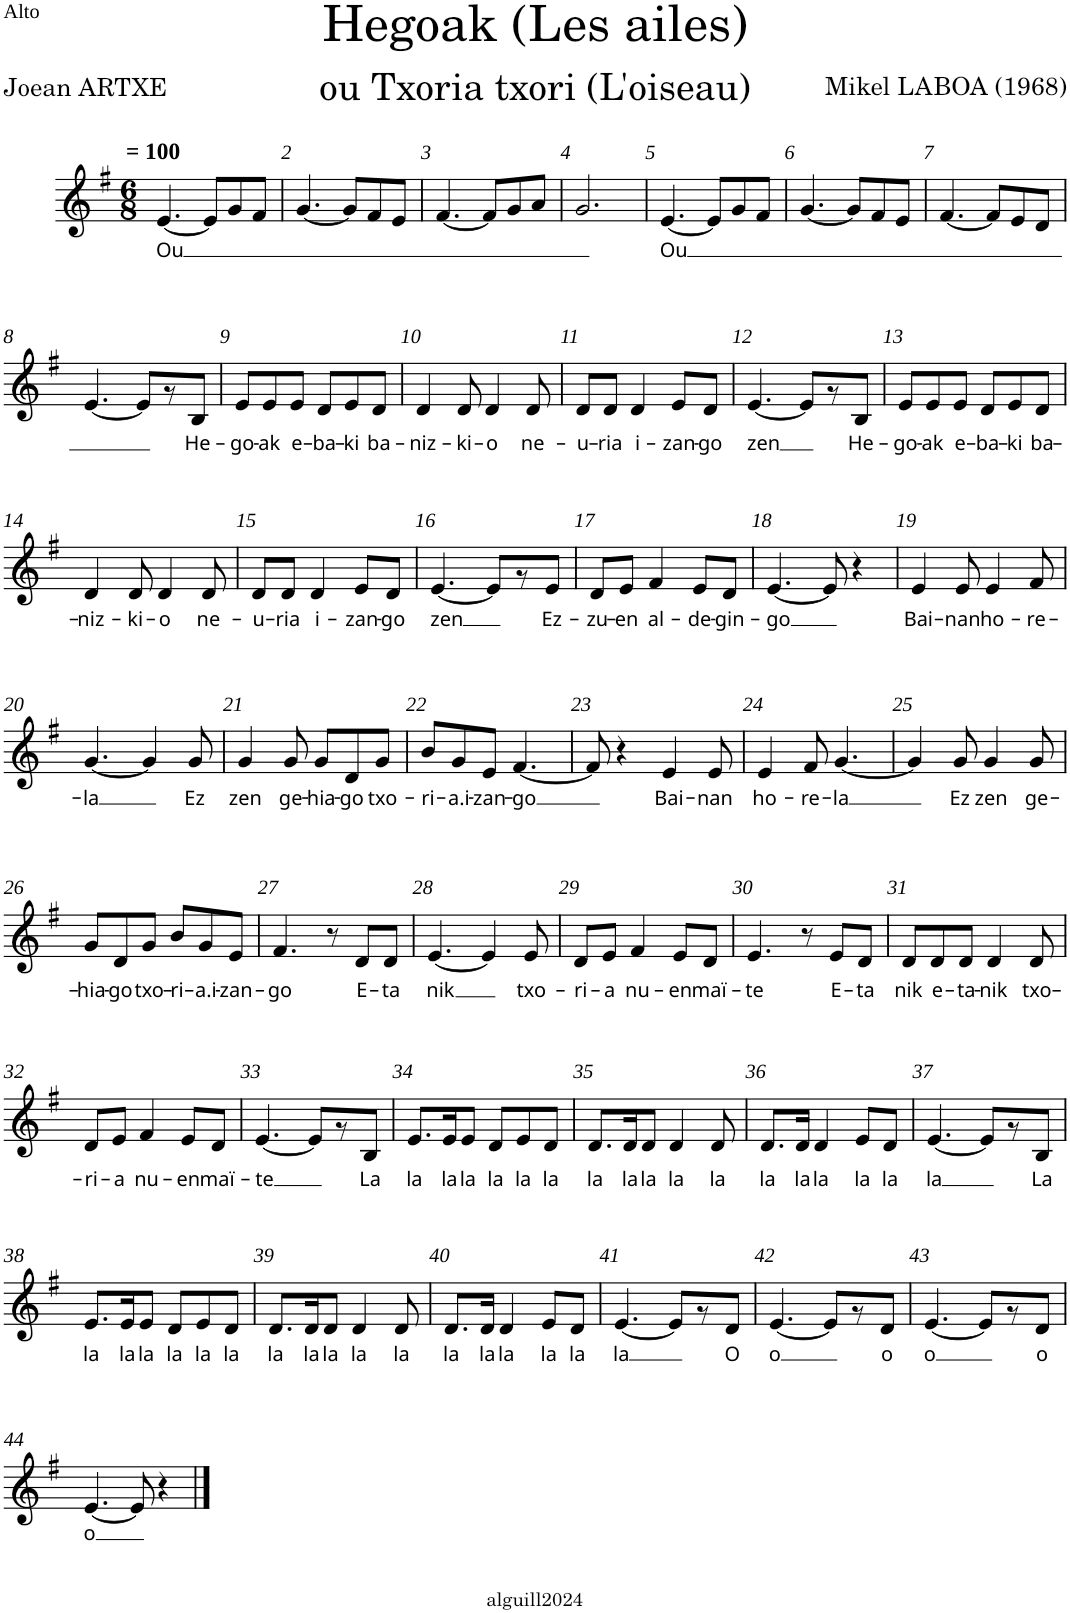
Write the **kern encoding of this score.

**kern	**text
*part1	*part1
*staff1	*staff1
*I"Alto	*
*I'Alt.	*
*clefG2	*
*k[f#]	*
*e:	*
*M6/8	*
=1	=1
!LO:TX:a:B:t== 100	!
!	!LO:LY:b
[4.e/	Ou
8e/L]	.
8g/	.
8f#/J	.
=2	=2
[4.g/	.
8g/L]	.
8f#/	.
8e/J	.
=3	=3
[4.f#/	.
8f#/L]	.
8g/	.
8a/J	.
=4	=4
2.g/	.
=5	=5
!	!LO:LY:b
[4.e/	Ou
8e/L]	.
8g/	.
8f#/J	.
=6	=6
[4.g/	.
8g/L]	.
8f#/	.
8e/J	.
=7	=7
[4.f#/	.
8f#/L]	.
8e/	.
8d/J	.
!!LO:LB:g=z
=8	=8
[4.e/	.
8e/L]	.
8r	.
!	!LO:LY:b
8B/J	He-
=9	=9
!	!LO:LY:b
8e/L	-go-
!	!LO:LY:b
8e/	-ak
!	!LO:LY:b
8e/J	e-
!	!LO:LY:b
8d/L	-ba-
!	!LO:LY:b
8e/	-ki
!	!LO:LY:b
8d/J	ba-
=10	=10
!	!LO:LY:b
4d/	-niz-
!	!LO:LY:b
8d/	-ki-
!	!LO:LY:b
4d/	-o
!	!LO:LY:b
8d/	ne-
=11	=11
!	!LO:LY:b
8d/L	-u-
!	!LO:LY:b
8d/J	-ria
!	!LO:LY:b
4d/	i-
!	!LO:LY:b
8e/L	-zan-
!	!LO:LY:b
8d/J	-go
=12	=12
!	!LO:LY:b
[4.e/	zen
8e/L]	.
8r	.
!	!LO:LY:b
8B/J	He-
=13	=13
!	!LO:LY:b
8e/L	-go-
!	!LO:LY:b
8e/	-ak
!	!LO:LY:b
8e/J	e-
!	!LO:LY:b
8d/L	-ba-
!	!LO:LY:b
8e/	-ki
!	!LO:LY:b
8d/J	ba-
!!LO:LB:g=z
=14	=14
!	!LO:LY:b
4d/	-niz-
!	!LO:LY:b
8d/	-ki-
!	!LO:LY:b
4d/	-o
!	!LO:LY:b
8d/	ne-
=15	=15
!	!LO:LY:b
8d/L	-u-
!	!LO:LY:b
8d/J	-ria
!	!LO:LY:b
4d/	i-
!	!LO:LY:b
8e/L	-zan-
!	!LO:LY:b
8d/J	-go
=16	=16
!	!LO:LY:b
[4.e/	zen
8e/L]	.
8r	.
!	!LO:LY:b
8e/J	Ez-
=17	=17
!	!LO:LY:b
8d/L	-zu-
!	!LO:LY:b
8e/J	-en
!	!LO:LY:b
4f#/	al-
!	!LO:LY:b
8e/L	-de-
!	!LO:LY:b
8d/J	-gin-
=18	=18
!	!LO:LY:b
[4.e/	-go
8e/]	.
4r	.
=19	=19
!	!LO:LY:b
4e/	Bai-
!	!LO:LY:b
8e/	-nan
!	!LO:LY:b
4e/	ho-
!	!LO:LY:b
8f#/	-re-
!!LO:LB:g=z
=20	=20
!	!LO:LY:b
[4.g/	-la
4g/]	.
!	!LO:LY:b
8g/	Ez
=21	=21
!	!LO:LY:b
4g/	zen
!	!LO:LY:b
8g/	ge-
!	!LO:LY:b
8g/L	-hia-
!	!LO:LY:b
8d/	-go
!	!LO:LY:b
8g/J	txo-
=22	=22
!	!LO:LY:b
8b/L	-ri-
!	!LO:LY:b
8g/	-a.i-
!	!LO:LY:b
8e/J	-zan-
!	!LO:LY:b
[4.f#/	-go
=23	=23
8f#/]	.
4r	.
!	!LO:LY:b
4e/	Bai-
!	!LO:LY:b
8e/	-nan
=24	=24
!	!LO:LY:b
4e/	ho-
!	!LO:LY:b
8f#/	-re-
!	!LO:LY:b
[4.g/	-la
=25	=25
4g/]	.
!	!LO:LY:b
8g/	Ez
!	!LO:LY:b
4g/	zen
!	!LO:LY:b
8g/	ge-
!!LO:LB:g=z
=26	=26
!	!LO:LY:b
8g/L	-hia-
!	!LO:LY:b
8d/	-go
!	!LO:LY:b
8g/J	txo-
!	!LO:LY:b
8b/L	-ri-
!	!LO:LY:b
8g/	-a.i-
!	!LO:LY:b
8e/J	-zan-
=27	=27
!	!LO:LY:b
4.f#/	-go
8r	.
!	!LO:LY:b
8d/L	E-
!	!LO:LY:b
8d/J	-ta
=28	=28
!	!LO:LY:b
[4.e/	nik
4e/]	.
!	!LO:LY:b
8e/	txo-
=29	=29
!	!LO:LY:b
8d/L	-ri-
!	!LO:LY:b
8e/J	-a
!	!LO:LY:b
4f#/	nu-
!	!LO:LY:b
8e/L	-en
!	!LO:LY:b
8d/J	maï-
=30	=30
!	!LO:LY:b
4.e/	-te
8r	.
!	!LO:LY:b
8e/L	E-
!	!LO:LY:b
8d/J	-ta
=31	=31
!	!LO:LY:b
8d/L	nik
!	!LO:LY:b
8d/	e-
!	!LO:LY:b
8d/J	-ta-
!	!LO:LY:b
4d/	-nik
!	!LO:LY:b
8d/	txo-
!!LO:LB:g=z
=32	=32
!	!LO:LY:b
8d/L	-ri-
!	!LO:LY:b
8e/J	-a
!	!LO:LY:b
4f#/	nu-
!	!LO:LY:b
8e/L	-en
!	!LO:LY:b
8d/J	maï-
=33	=33
!	!LO:LY:b
[4.e/	-te
8e/L]	.
8r	.
!	!LO:LY:b
8B/J	La
=34	=34
!	!LO:LY:b
8.e/L	la
!	!LO:LY:b
16e/K	la
!	!LO:LY:b
8e/J	la
!	!LO:LY:b
8d/L	la
!	!LO:LY:b
8e/	la
!	!LO:LY:b
8d/J	la
=35	=35
!	!LO:LY:b
8.d/L	la
!	!LO:LY:b
16d/K	la
!	!LO:LY:b
8d/J	la
!	!LO:LY:b
4d/	la
!	!LO:LY:b
8d/	la
=36	=36
!	!LO:LY:b
8.d/L	la
!	!LO:LY:b
16d/Jk	la
!	!LO:LY:b
4d/	la
!	!LO:LY:b
8e/L	la
!	!LO:LY:b
8d/J	la
=37	=37
!	!LO:LY:b
[4.e/	la
8e/L]	.
8r	.
!	!LO:LY:b
8B/J	La
!!LO:LB:g=z
=38	=38
!	!LO:LY:b
8.e/L	la
!	!LO:LY:b
16e/K	la
!	!LO:LY:b
8e/J	la
!	!LO:LY:b
8d/L	la
!	!LO:LY:b
8e/	la
!	!LO:LY:b
8d/J	la
=39	=39
!	!LO:LY:b
8.d/L	la
!	!LO:LY:b
16d/K	la
!	!LO:LY:b
8d/J	la
!	!LO:LY:b
4d/	la
!	!LO:LY:b
8d/	la
=40	=40
!	!LO:LY:b
8.d/L	la
!	!LO:LY:b
16d/Jk	la
!	!LO:LY:b
4d/	la
!	!LO:LY:b
8e/L	la
!	!LO:LY:b
8d/J	la
=41	=41
!	!LO:LY:b
[4.e/	la
8e/L]	.
8r	.
!	!LO:LY:b
8d/J	O
=42	=42
!	!LO:LY:b
[4.e/	o
8e/L]	.
8r	.
!	!LO:LY:b
8d/J	o
=43	=43
!	!LO:LY:b
[4.e/	o
8e/L]	.
8r	.
!	!LO:LY:b
8d/J	o
!!LO:LB:g=z
=44	=44
!	!LO:LY:b
[4.e/	o
8e/]	.
4r	.
==	==
*-	*-
